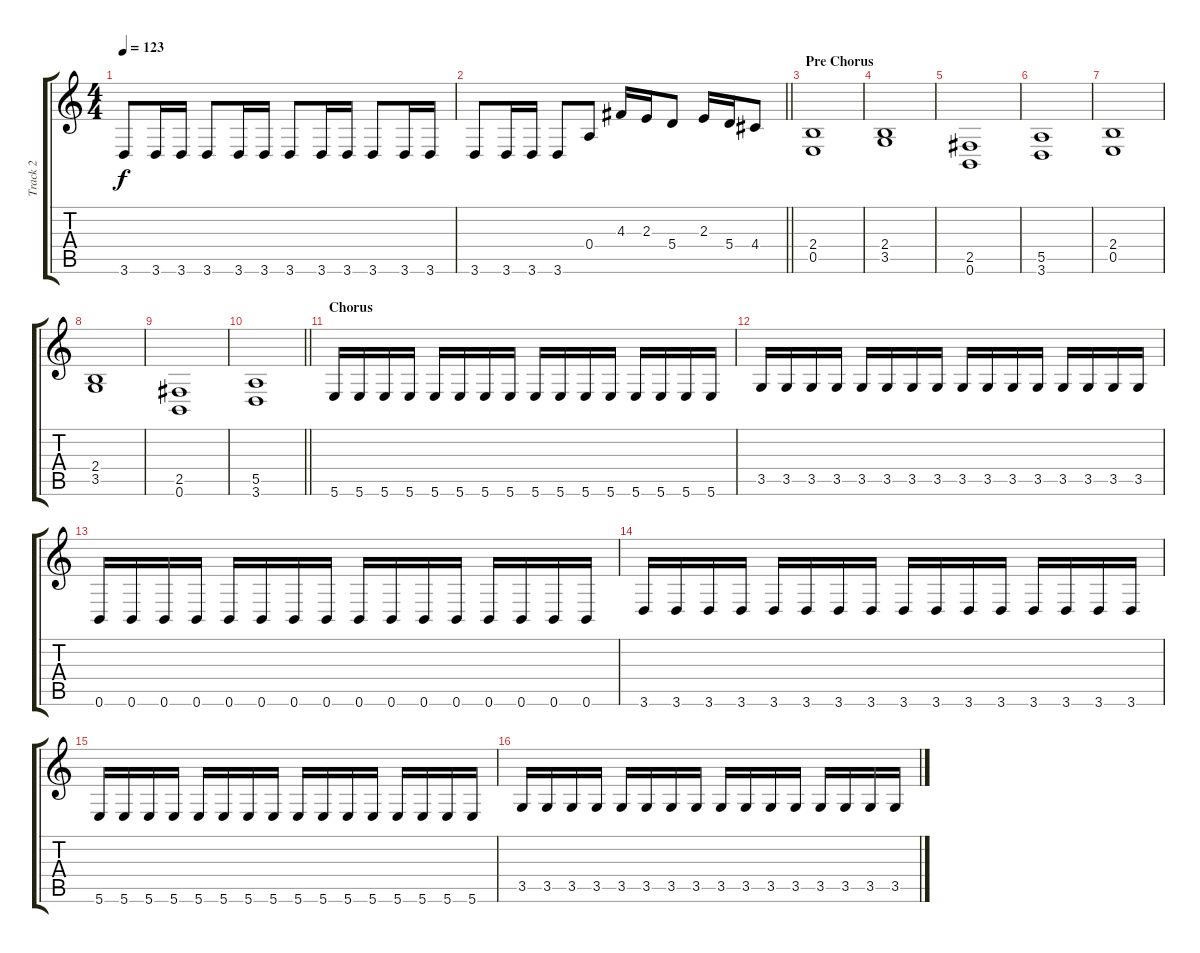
\track ("Track 2" "Track 2") {instrument distortionguitar}
\staff {score tabs}
\tuning (B3 Gb3 D3 A2 E2 B1) {hide}
\ts (4 4)
\tempo 123
\clef g2
\ks c
3.6.8{dy f} 3.6.16 3.6.16 3.6.8 3.6.16 3.6.16 3.6.8 3.6.16 3.6.16 3.6.8 3.6.16 3.6.16 |
\barLineRight lightlight
3.6.8 3.6.16 3.6.16 3.6.8 0.4.8 4.3.16 2.3.16 5.4.8 2.3.16 5.4.16 4.4.8 |
\section ("" "Pre Chorus")
(2.4 0.5).1 |
(2.4 3.5).1 |
(2.5 0.6).1 |
(5.5 3.6).1 |
(2.4 0.5).1 |
(2.4 3.5).1 |
(2.5 0.6).1 |
\barLineRight lightlight
(5.5 3.6).1 |
\section ("" "Chorus")
5.6.16 5.6.16 5.6.16 5.6.16 5.6.16 5.6.16 5.6.16 5.6.16 5.6.16 5.6.16 5.6.16 5.6.16 5.6.16 5.6.16 5.6.16 5.6.16 |
3.5.16 3.5.16 3.5.16 3.5.16 3.5.16 3.5.16 3.5.16 3.5.16 3.5.16 3.5.16 3.5.16 3.5.16 3.5.16 3.5.16 3.5.16 3.5.16 |
0.6.16 0.6.16 0.6.16 0.6.16 0.6.16 0.6.16 0.6.16 0.6.16 0.6.16 0.6.16 0.6.16 0.6.16 0.6.16 0.6.16 0.6.16 0.6.16 |
3.6.16 3.6.16 3.6.16 3.6.16 3.6.16 3.6.16 3.6.16 3.6.16 3.6.16 3.6.16 3.6.16 3.6.16 3.6.16 3.6.16 3.6.16 3.6.16 |
5.6.16 5.6.16 5.6.16 5.6.16 5.6.16 5.6.16 5.6.16 5.6.16 5.6.16 5.6.16 5.6.16 5.6.16 5.6.16 5.6.16 5.6.16 5.6.16 |
3.5.16 3.5.16 3.5.16 3.5.16 3.5.16 3.5.16 3.5.16 3.5.16 3.5.16 3.5.16 3.5.16 3.5.16 3.5.16 3.5.16 3.5.16 3.5.16
